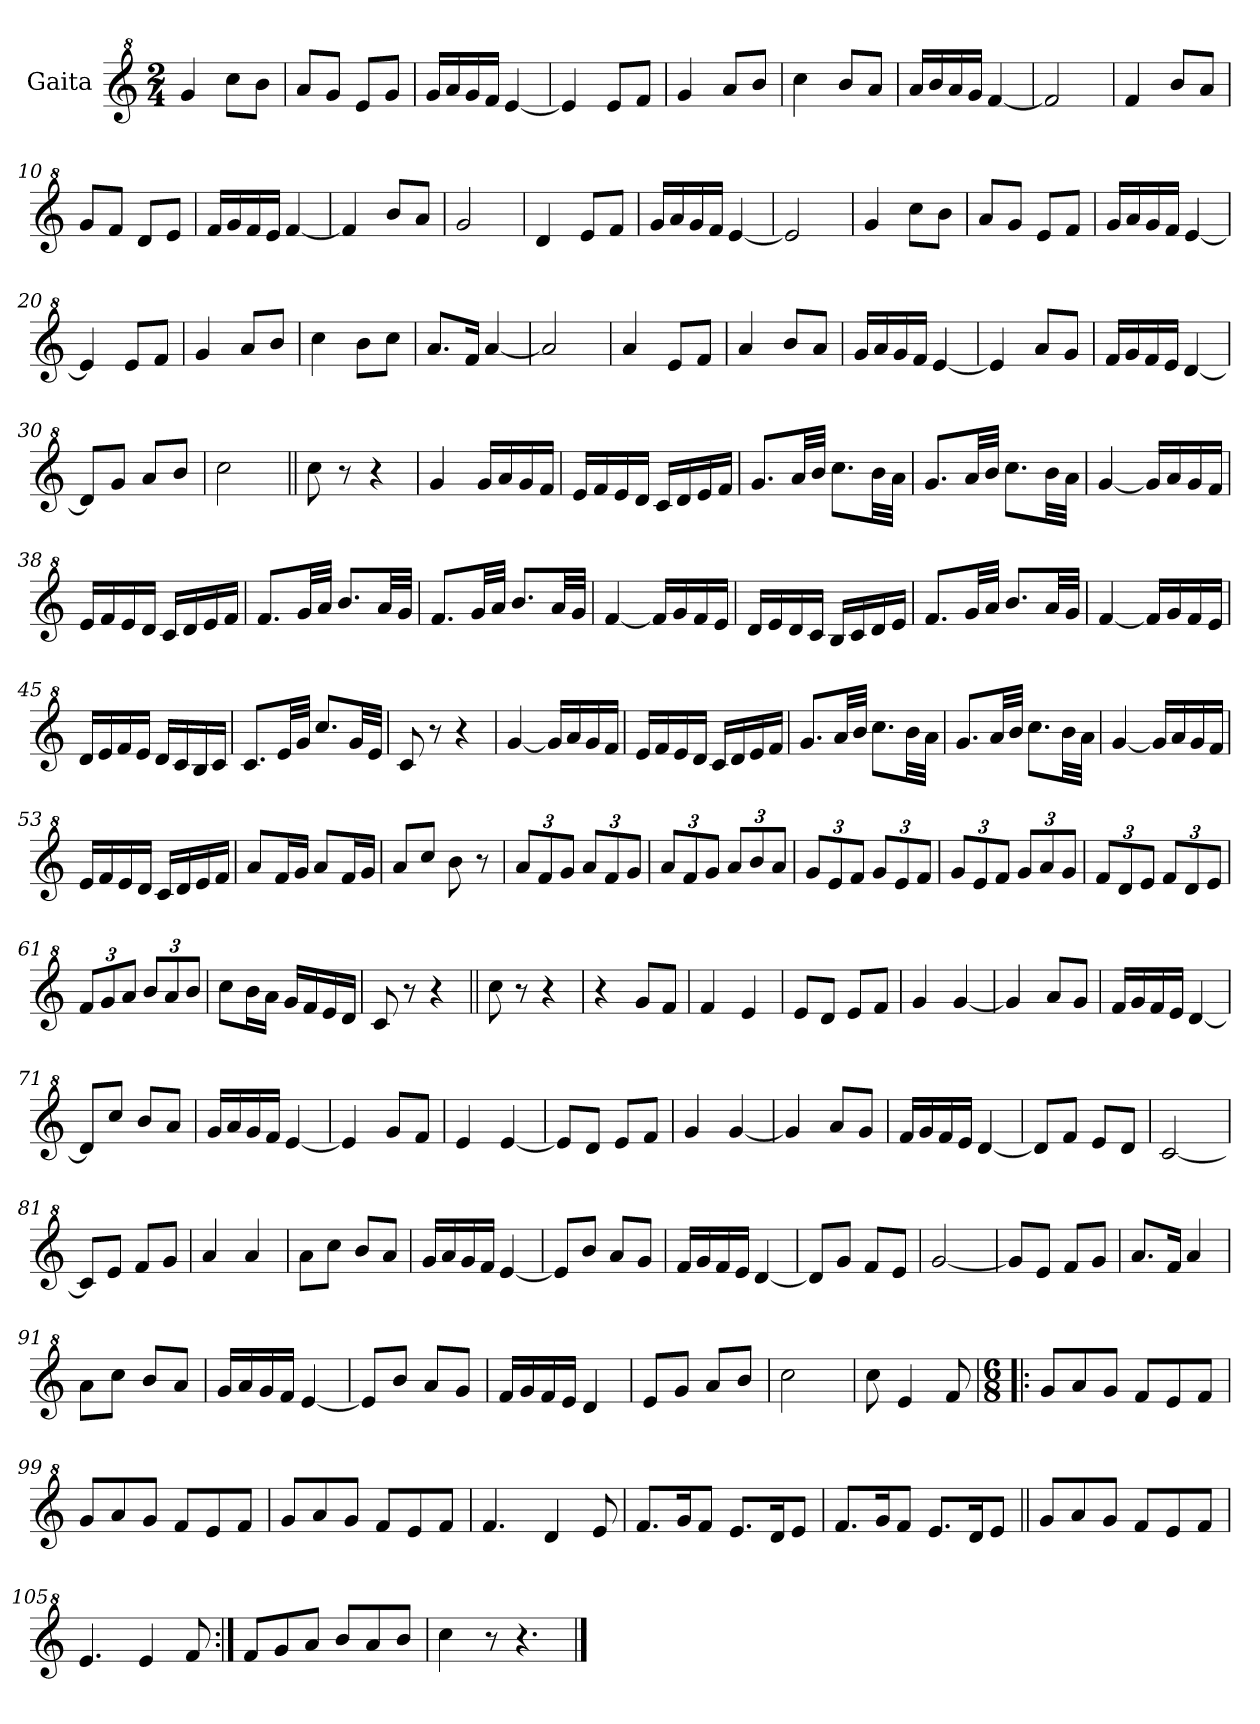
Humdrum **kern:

**kern
*part1
*staff1
*I"Gaita
*clefG^2
*k[]
*M2/4
*MM140
=1
4gg/
8ccc\L
8bb\J
=2
8aa/L
8gg/J
8ee/L
8gg/J
=3
16gg/LL
16aa/
16gg/
16ff/JJ
[4ee/
=4
4ee/]
8ee/L
8ff/J
=5
4gg/
8aa/L
8bb/J
=6
4ccc\
8bb/L
8aa/J
=7
16aa/LL
16bb/
16aa/
16gg/JJ
[4ff/
=8
2ff/]
=9
4ff/
8bb/L
8aa/J
=10
8gg/L
8ff/J
8dd/L
8ee/J
=11
16ff/LL
16gg/
16ff/
16ee/JJ
[4ff/
!!LO:LB:g=z
=12
4ff/]
8bb/L
8aa/J
=13
2gg/
=14
4dd/
8ee/L
8ff/J
=15
16gg/LL
16aa/
16gg/
16ff/JJ
[4ee/
=16
2ee/]
=17
4gg/
8ccc\L
8bb\J
=18
8aa/L
8gg/J
8ee/L
8ff/J
=19
16gg/LL
16aa/
16gg/
16ff/JJ
[4ee/
=20
4ee/]
8ee/L
8ff/J
=21
4gg/
8aa/L
8bb/J
=22
4ccc\
8bb\L
8ccc\J
=23
8.aa/L
16ff/Jk
[4aa/
!!LO:LB:g=z
=24
2aa/]
=25
4aa/
8ee/L
8ff/J
=26
4aa/
8bb/L
8aa/J
=27
16gg/LL
16aa/
16gg/
16ff/JJ
[4ee/
=28
4ee/]
8aa/L
8gg/J
=29
16ff/LL
16gg/
16ff/
16ee/JJ
[4dd/
=30
8dd/L]
8gg/J
8aa/L
8bb/J
=31
2ccc\
=32||
8ccc\
8r
4r
=33
4gg/
16gg/LL
16aa/
16gg/
16ff/JJ
=34
16ee/LL
16ff/
16ee/
16dd/JJ
16cc/LL
16dd/
16ee/
16ff/JJ
!!LO:LB:g=z
=35
8.gg/L
32aa/LL
32bb/JJJ
8.ccc\L
32bb\LL
32aa\JJJ
=36
8.gg/L
32aa/LL
32bb/JJJ
8.ccc\L
32bb\LL
32aa\JJJ
=37
[4gg/
16gg/LL]
16aa/
16gg/
16ff/JJ
=38
16ee/LL
16ff/
16ee/
16dd/JJ
16cc/LL
16dd/
16ee/
16ff/JJ
=39
8.ff/L
32gg/LL
32aa/JJJ
8.bb/L
32aa/LL
32gg/JJJ
=40
8.ff/L
32gg/LL
32aa/JJJ
8.bb/L
32aa/LL
32gg/JJJ
=41
[4ff/
16ff/LL]
16gg/
16ff/
16ee/JJ
!!LO:LB:g=z
=42
16dd/LL
16ee/
16dd/
16cc/JJ
16b/LL
16cc/
16dd/
16ee/JJ
=43
8.ff/L
32gg/LL
32aa/JJJ
8.bb/L
32aa/LL
32gg/JJJ
=44
[4ff/
16ff/LL]
16gg/
16ff/
16ee/JJ
=45
16dd/LL
16ee/
16ff/
16ee/JJ
16dd/LL
16cc/
16b/
16cc/JJ
=46
8.cc/L
32ee/LL
32gg/JJJ
8.ccc/L
32gg/LL
32ee/JJJ
=47
8cc/
8r
4r
=48
[4gg/
16gg/LL]
16aa/
16gg/
16ff/JJ
!!LO:LB:g=z
=49
16ee/LL
16ff/
16ee/
16dd/JJ
16cc/LL
16dd/
16ee/
16ff/JJ
=50
8.gg/L
32aa/LL
32bb/JJJ
8.ccc\L
32bb\LL
32aa\JJJ
=51
8.gg/L
32aa/LL
32bb/JJJ
8.ccc\L
32bb\LL
32aa\JJJ
=52
[4gg/
16gg/LL]
16aa/
16gg/
16ff/JJ
=53
16ee/LL
16ff/
16ee/
16dd/JJ
16cc/LL
16dd/
16ee/
16ff/JJ
=54
8aa/L
16ff/L
16gg/JJ
8aa/L
16ff/L
16gg/JJ
=55
8aa/L
8ccc/J
8bb\
8r
!!LO:LB:g=z
=56
*Xbrackettup
12aa/L
12ff/
12gg/J
12aa/L
12ff/
12gg/J
=57
12aa/L
12ff/
12gg/J
12aa/L
12bb/
12aa/J
=58
12gg/L
12ee/
12ff/J
12gg/L
12ee/
12ff/J
=59
12gg/L
12ee/
12ff/J
12gg/L
12aa/
12gg/J
=60
12ff/L
12dd/
12ee/J
12ff/L
12dd/
12ee/J
=61
12ff/L
12gg/
12aa/J
12bb/L
12aa/
12bb/J
=62
8ccc\L
16bb\L
16aa\JJ
16gg/LL
16ff/
16ee/
16dd/JJ
=63
8cc/
8r
4r
!!LO:LB:g=z
=64||
8ccc\
8r
4r
=65
4r
8gg/L
8ff/J
=66
4ff/
4ee/
=67
8ee/L
8dd/J
8ee/L
8ff/J
=68
4gg/
[4gg/
=69
4gg/]
8aa/L
8gg/J
=70
16ff/LL
16gg/
16ff/
16ee/JJ
[4dd/
=71
8dd/L]
8ccc/J
8bb/L
8aa/J
=72
16gg/LL
16aa/
16gg/
16ff/JJ
[4ee/
=73
4ee/]
8gg/L
8ff/J
=74
4ee/
[4ee/
!!LO:LB:g=z
=75
8ee/L]
8dd/J
8ee/L
8ff/J
=76
4gg/
[4gg/
=77
4gg/]
8aa/L
8gg/J
=78
16ff/LL
16gg/
16ff/
16ee/JJ
[4dd/
=79
8dd/L]
8ff/J
8ee/L
8dd/J
=80
[2cc/
=81
8cc/L]
8ee/J
8ff/L
8gg/J
=82
4aa/
4aa/
=83
8aa\L
8ccc\J
8bb/L
8aa/J
=84
16gg/LL
16aa/
16gg/
16ff/JJ
[4ee/
=85
8ee/L]
8bb/J
8aa/L
8gg/J
!!LO:LB:g=z
=86
16ff/LL
16gg/
16ff/
16ee/JJ
[4dd/
=87
8dd/L]
8gg/J
8ff/L
8ee/J
=88
[2gg/
=89
8gg/L]
8ee/J
8ff/L
8gg/J
=90
8.aa/L
16ff/Jk
4aa/
=91
8aa\L
8ccc\J
8bb/L
8aa/J
=92
16gg/LL
16aa/
16gg/
16ff/JJ
[4ee/
=93
8ee/L]
8bb/J
8aa/L
8gg/J
=94
16ff/LL
16gg/
16ff/
16ee/JJ
4dd/
=95
8ee/L
8gg/J
8aa/L
8bb/J
=96
2ccc\
!!LO:LB:g=z
=97
8ccc\
4ee/
8ff/
=98!|:
*M6/8
*MM210
8gg/L
8aa/
8gg/J
8ff/L
8ee/
8ff/J
=99
8gg/L
8aa/
8gg/J
8ff/L
8ee/
8ff/J
=100
8gg/L
8aa/
8gg/J
8ff/L
8ee/
8ff/J
=101
4.ff/
4dd/
8ee/
=102
8.ff/L
16gg/K
8ff/J
8.ee/L
16dd/K
8ee/J
=103
8.ff/L
16gg/K
8ff/J
8.ee/L
16dd/K
8ee/J
!!LO:LB:g=z
=104||
8gg/L
8aa/
8gg/J
8ff/L
8ee/
8ff/J
=105
4.ee/
4ee/
8ff/
=106:|!
8ff/L
8gg/
8aa/J
8bb/L
8aa/
8bb/J
=107
4ccc\
8r
4.r
==
*-
